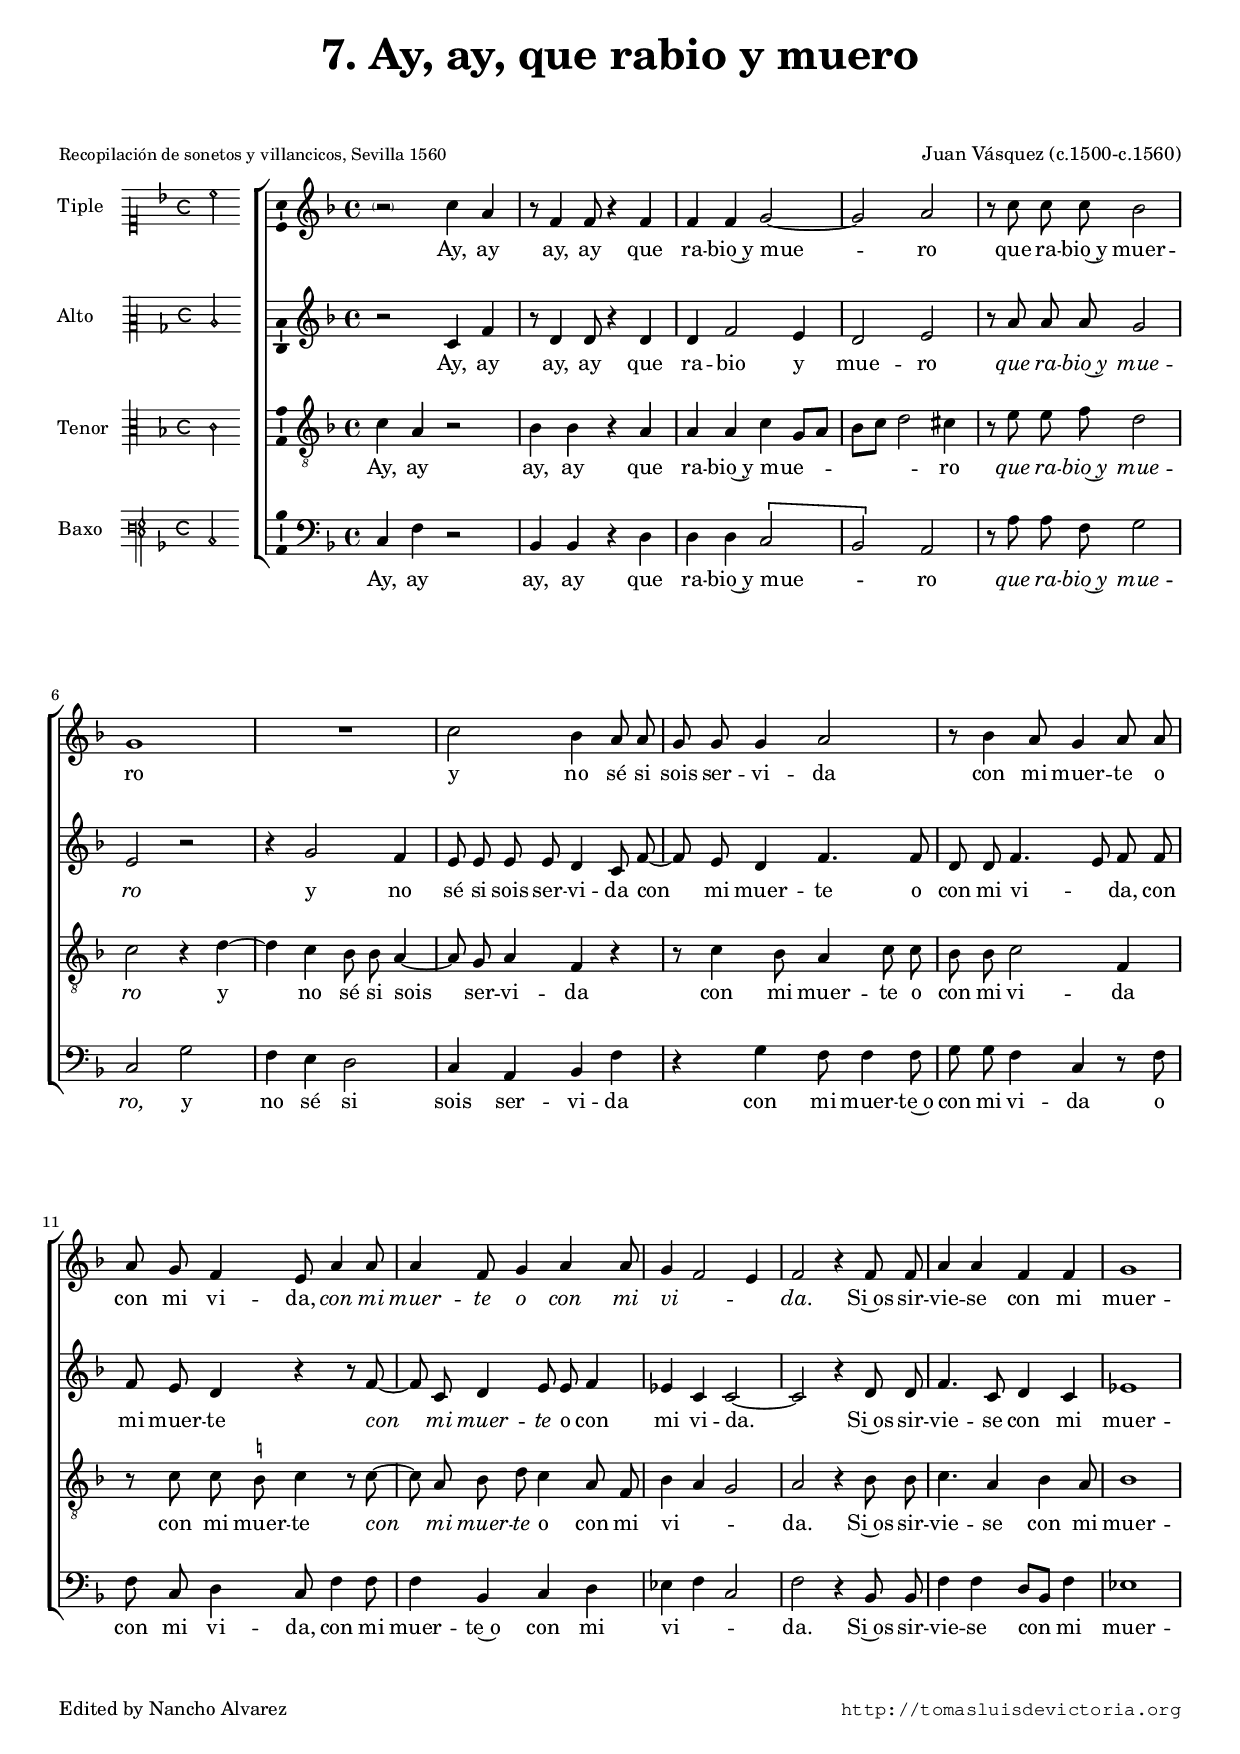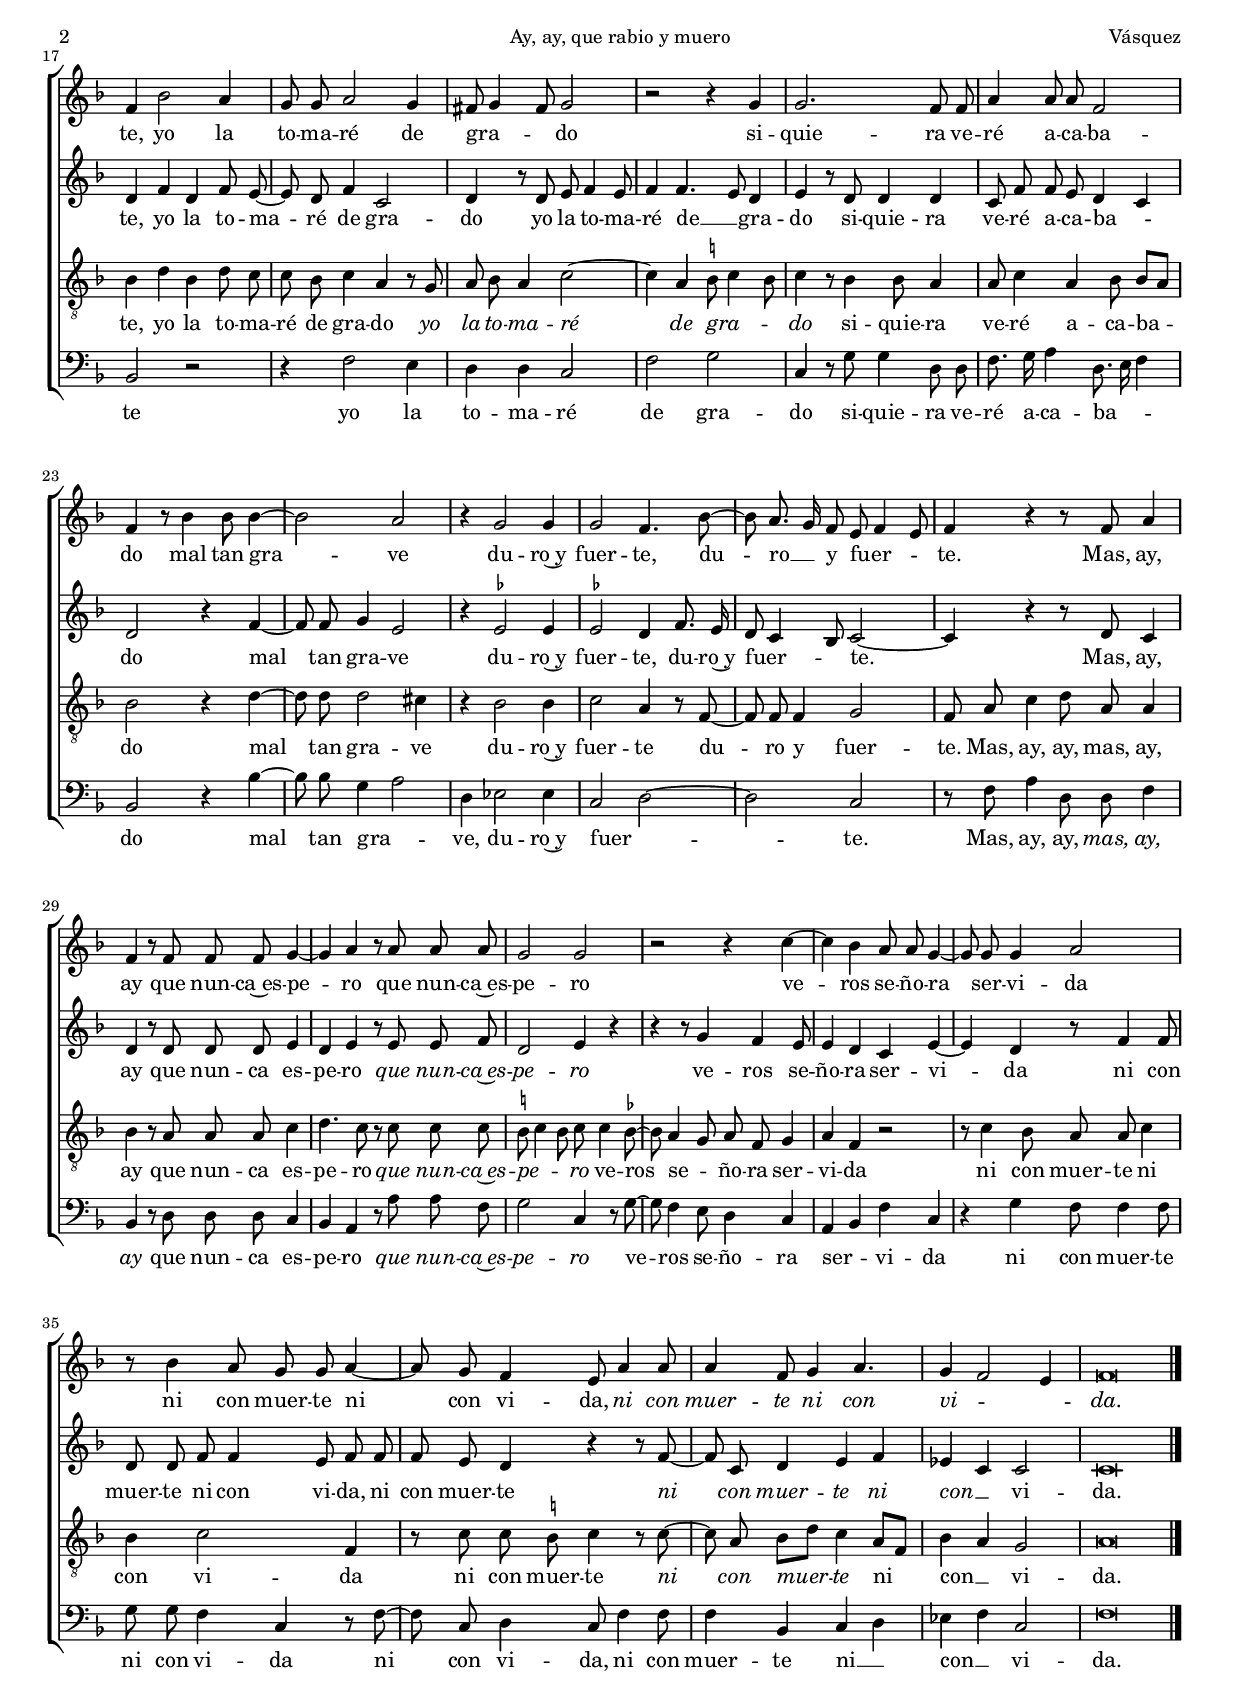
\version "2.18.0"

#(set-default-paper-size "a4")
#(set-global-staff-size 16.6)
#(ly:set-option 'point-and-click #f)
%mobile -s15.5 -i3.1

italicas=\override LyricText.font-shape = #'italic
rectas=\override LyricText.font-shape = #'upright
ss=\once \set suggestAccidentals = ##t
incipitwidth = 20
mtempo={\tempo 4 = 86}
mtempob={\tempo 4 = 43}
mt=#(define-music-function (parser location offset) (number?) ; move lyric text
      #{ \once \override LyricText.X-offset = -$offset #})

htitle="Ay, ay, que rabio y muero"
hcomposer="Vásquez"

\header {
	title=\markup{\fontsize #3 "7. Ay, ay, que rabio y muero"}
	%subtitle=\markup{""}
	subsubtitle=\markup{\null \vspace #2 }
        composer = \markup{"Juan Vásquez (c.1500-c.1560)"}
        pdfauthor=\composer
        %opus="(-)"
	poet=\markup{\smaller "Recopilación de sonetos y villancicos, Sevilla 1560"} 
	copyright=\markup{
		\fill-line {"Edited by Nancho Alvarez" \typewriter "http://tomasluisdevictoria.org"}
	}
%	tagline=""
}

global={\key f \major \time 4/4 \skip 1*39
        \bar "|."
}


cantus=\relative c''{
	\parenthesize r2 % falta
	 c4 a
	r8 f4 f8 r4 f
	f4 f g2 ~
	g2 a
	r8 c c c bes2
	g1
	R1
	c2 bes4 a8 a
	g8 g g4 a2
	r8 bes4 a8 g4 a8 a
	a g f4 e8 a4 a8
	a4 f8 g4 a4 a8
	g4 f2 e4
	f2 r4 f8 f
	a4 a f f
	g1
	f4 bes2 a4
	g8 g a2 g4
	fis8 g4 fis8 g2
	r2 r4 g
	g2. f8 f
	a4 a8 a f2
	f4 r8 bes4 bes8 bes4 ~
	bes2 a
	r4 g2 g4
	g2 f4. bes8 ~
	bes8 a8. g16 f8 e f4 e8
	f4 r r8 f a4
	f4 r8 f f f g4 ~
	g4 a r8 a a a
	g2 g
	r2 r4 c ~
	c4 bes a8 a g4 ~
	g8 g g4 a2
	r8 bes4 a8 g g a4 ~
	a8 g f4 e8 a4 a8
	a4 f8 g4 a4.
	g4 f2 e4
	f\breve*1/2
}

altus=\relative c'{
	r2 c4 f
	r8 d4 d8 r4 d
	d4 f2 e4
	d2 e
	r8 a a a g2
	e r
	r4 g2 f4
	e8 e e e d4 c8 f ~
	f8 e d4 f4. f8
	d8 d f4. e8 f f
	f e d4 r4 r8 f ~
	f8 c d4	e8 e f4
	ees4 c c2 ~
	c r4 d8 d
	f4. c8 d4 c
	ees1
	d4 f d f8 e ~
	e8 d f4 c2
	d4 r8 d e f4 e8
	f4 f4. e8 d4
	e4 r8 d d4 d
	c8 f f e d4 c
	d2 r4 f4 ~
	f8 f g4 e2
	r4 \ss ees2 ees4
	\ss ees2 d4 f8. \ss ees16
	d8 c4 bes8 c2 ~ % \ss b
	c4 r r8 d c4
	d4 r8 d d d e4
	d4 e r8 e e f
	d2 e4 r4
	r4 r8 g4 f4 e8
	e4 d c e ~
	e d r8 f4 f8
	d d f f4 e8 f f
	f e d4 r4 r8 f ~
	f c d4 e f
	ees4 c c2
	c\breve*1/2
}

tenor=\relative c'{
	c4 a r2
	bes4 bes r a
	a a c g8[ a]
	bes8[ c] d2 cis4
	r8 e e f d2
	c r4 d ~
	d c bes8 bes a4 ~
	a8 g a4 f r
	r8 c'4 bes8 a4 c8 c
	bes bes c2 f,4
	r8 c' c \ss b c4 r8 c ~
	c a bes d c4 a8 f
	bes4 a g2
	a2 r4 bes8 bes
	c4. a4 bes4 a8
	bes1
	bes4 d bes d8 c
	c8 bes c4 a4 r8 g
	a8 bes a4 c2 ~
	c4 a \ss b8 c4 b8
	c4 r8 bes4 bes8 a4
	a8 c4 a4 bes8 bes[ a]
	bes2 r4 d4 ~
	d8 d d2 cis4
	r4 bes2 bes4
	c2 a4 r8 f ~
	f8 f f4 g2
	f8 a c4 d8 a a4
	bes4 r8 a a a c4
	d4. c8 r8 c c c % d4. \ss cis8
	\ss b8 c4 b8 c8 c4 \ss bes8 ~
	bes8 a4 g8 a8 f g4
	a4 f r2
	r8 c'4 bes8 a a c4
	bes4 c2 f,4
	r8 c' c \ss b c4 r8 c ~
	c8 a bes[ d] c4 a8[ f]
	bes4 a g2
	a\breve*1/2
}

bassus=\relative c{
	c4 f r2
	bes,4 bes r4 d
	d d \[c2
	bes\] a
	r8 a' a f g2
	c,2 g'
	f4 e d2
	c4 a bes f'
	r4 g f8 f4 f8
	g8 g f4 c r8 f
	f c d4 c8 f4 f8
	f4 bes, c d
	ees f c2
	f r4 bes,8 bes
	f'4 f d8[ bes] f'4
	ees1
	bes2 r
	r4 f'2 e4
	d4 d c2
	f g
	c,4 r8 g' g4 d8 d
	f8. g16 a4 d,8. e16 f4 % \ss ees
	bes,2 r4 bes' ~
	bes8 bes g4 a2
	d,4 ees2 ees4
	c2 d ~
	d c
	r8 f a4 d,8 d f4
	bes,4 r8 d d d c4
	bes4 a r8 a' a f
	g2 c,4 r8 g' ~
	g8 f4 e8 d4 c
	a bes f' c
	r4 g' f8 f4 f8
	g g f4 c r8 f ~
	f c d4 c8 f4 f8
	f4 bes, c d
	ees f c2
	f\breve*1/2
}

textocantus=\lyricmode{
Ay, ay
ay, ay
que ra -- bio~y mue -- ro
que ra -- bio~y muer -- ro
y no sé si sois ser -- vi -- da
con mi muer -- te o con mi vi -- da,
\italicas
con mi muer -- te o con mi vi -- _ _ da.
\rectas
Si~os sir -- vie -- se con mi muer -- te,
yo la to -- ma -- ré de gra -- _ _ do
si -- quie -- ra ve -- ré a -- ca -- ba -- do
mal tan gra -- ve
du -- ro~y fuer -- te,
du -- ro __ _ y fuer -- _ _ te.
Mas, ay, ay
que nun -- ca~es -- pe -- ro
que nun -- ca~es -- pe -- ro
ve -- ros se -- ño -- ra ser -- vi -- da
ni con muer -- te ni con vi -- da,
\italicas
ni con muer -- te ni con vi -- _ _ da.
}

textoaltus=\lyricmode{
Ay, ay
ay, ay
que ra -- bio y mue -- ro
\italicas
que ra -- bio~y mue -- ro
\rectas
y no sé si sois ser -- vi -- da
con mi muer -- te o con mi vi -- _ da,
con mi muer -- te
\italicas
con mi muer -- te
\rectas
o con mi vi -- da.
Si~os sir -- vie -- se con mi muer -- te,
yo la to -- ma -- ré de gra -- do
yo la to -- ma -- ré de __ _ gra -- do
si -- quie -- ra ve -- ré a -- ca -- ba -- _ do
mal tan gra -- ve
du -- ro~y fuer -- te,
du -- ro~y fuer -- _ _ te.
Mas, ay, ay
que nun -- ca es -- pe -- ro
\italicas
que nun -- ca~es -- pe -- ro
\rectas
ve -- ros se -- ño -- ra ser -- vi -- da
ni con muer -- te ni con vi -- da,
ni con muer -- te
\italicas
ni con muer -- te ni con __ _ % ni con vi -- da
\rectas
vi -- da.
}

textotenor=\lyricmode{
Ay, ay
ay, ay
que ra -- bio~y mue -- _ _ _ ro
\italicas
que ra -- bio~y mue -- ro
\rectas
y no sé si sois ser -- vi -- da
con mi muer -- te o con mi vi -- da
con mi muer -- te
\italicas
con mi muer -- te
\rectas
o con mi vi -- _ _ da.
Si~os sir -- vie -- se con mi muer -- te,
yo la to -- ma -- ré de gra -- do
\italicas
yo la to -- ma -- ré de gra -- _ _ do
\rectas
si -- quie -- ra ve -- ré a -- ca -- ba -- do
mal tan gra -- ve
du -- ro~y fuer -- te
du -- ro y fuer -- te.
Mas, ay, ay, mas, ay, ay
que nun -- ca es -- pe -- ro
\italicas
que nun -- ca~es -- pe -- _ _ ro
\rectas
ve -- ros se -- _ ño -- ra ser -- vi -- da
ni con muer -- te ni con vi -- da
ni con muer -- te
\italicas
ni con muer -- te
\rectas
ni con __ _ vi -- da.
}

textobassus=\lyricmode{
Ay, ay
ay, ay
que ra -- bio~y mue -- _ ro
\italicas
que ra -- bio~y mue -- ro,
\rectas
y no sé si sois ser -- vi -- da
con mi muer -- te~o con mi vi -- da
o con mi vi -- da,
con mi muer -- te~o con mi vi -- _ _ da.
Si~os sir -- vie -- se con mi muer -- te
yo la to -- ma -- ré de gra -- do
si -- quie -- ra ve -- ré a -- ca -- ba -- _ _ do
mal tan gra -- _ ve,
du -- ro~y fuer -- _ te.
Mas, ay, ay,
\italicas mas, ay, ay \rectas
que nun -- ca es -- pe -- ro
\italicas
que nun -- ca~es -- pe -- ro
\rectas
ve -- ros se -- ño -- ra ser -- _ vi -- da
ni con muer -- te ni con vi -- da
ni con vi -- da,
ni con muer -- te ni __ _ con __ _ vi -- da.

}


incipitcantus=\markup{
	\score{
		{ 
		\set Staff.instrumentName="Tiple   "
		\override NoteHead.style = #'neomensural
		\override Staff.TimeSignature.style = #'neomensural
		\cadenzaOn 
		\clef "petrucci-c1"
		\key f \major
		\time 4/4
		c''2
		} 

	\layout { line-width=\incipitwidth indent = 0 }
	}
}

incipitaltus=\markup{
	\score{
		{ 
		\set Staff.instrumentName="Alto     "
		\override NoteHead.style = #'neomensural 
		\override Staff.TimeSignature.style = #'neomensural
		\cadenzaOn 
		\clef "petrucci-c2"
		\key f \major
		\time 4/4
                c'2
		} 
	\layout { line-width=\incipitwidth indent = 0 }
	}
}


incipittenor=\markup{
	\score{
		{ 
		\set Staff.instrumentName="Tenor  "
		\override NoteHead.style = #'neomensural 
		\override Staff.TimeSignature.style = #'neomensural
		\cadenzaOn 
		\clef "petrucci-c3"
		\key f \major
		\time 4/4
                c'2
		} 
	\layout { line-width=\incipitwidth indent=0 }
	}
}

incipitbassus=\markup{
	\score{
		{ 
		\set Staff.instrumentName="Baxo   "
		\override NoteHead.style = #'neomensural
		\override Staff.TimeSignature.style = #'neomensural
		\cadenzaOn 
		\clef "petrucci-f3"
		\key f \major
		\time 4/4
                c2
		} 
	\layout { line-width=\incipitwidth indent = 0 }
	}
}

%\layout {
%       \context {\Voice
%               \remove Ligature_bracket_engraver
%               \consists Mensural_ligature_engraver
%       }
%       line-width=\incipitwidth
%       indent = 0
%}

\score {\transpose c' c'{
\new ChoirStaff<<

	\new Staff <<\global
	\new Voice="v1" {
		\set Staff.instrumentName=\incipitcantus
		\clef "treble"
		\cantus }
	\new Lyrics \lyricsto "v1" {\textocantus }
	>>

	\new Staff <<\global
	\new Voice="v2" {
		\set Staff.instrumentName=\incipitaltus
		\clef "treble"
		\altus }
	\new Lyrics \lyricsto "v2" {\textoaltus }
	>>
	
	\new Staff <<\global
	\new Voice="v3" {
		\set Staff.instrumentName=\incipittenor
		\clef "G_8"
		\tenor }
	\new Lyrics \lyricsto "v3" {\textotenor }
	>>

	\new Staff <<\global
	\new Voice="v4" {
		\set Staff.instrumentName=\incipitbassus
		\clef "bass"
		\bassus }
	\new Lyrics \lyricsto "v4" {\textobassus }
	>>
	
>>

	} % transpose

\layout{ 
	\context {\Lyrics 
		\override VerticalAxisGroup.staff-affinity = #UP
		\override VerticalAxisGroup.nonstaff-relatedstaff-spacing =
			#'((basic-distance . 0) (minimum-distance . 0) (padding . .6))
		\override LyricText.font-size = #1.2
		\override LyricHyphen.minimum-distance = #0.5
	}
	\context {\Score 
		tempoHideNote = ##t
		\override BarNumber.padding = #2 
	}
	\context {\Voice 
		%melismaBusyProperties = #'()
		autoBeaming = ##f
	}
	\context {\Staff 
                %\RemoveEmptyStaves
                %\override VerticalAxisGroup.remove-first = ##t
		\override VerticalAxisGroup.staff-staff-spacing =
			#'((basic-distance . 11) (minimum-distance . 0) (padding . 1))
		\consists Ambitus_engraver 
		\override LigatureBracket.padding = #1
	}
}

%\midi { \mtempo }

}


\paper{
	evenHeaderMarkup=\markup  \fill-line { \fromproperty #'page:page-number-string \htitle \hcomposer }
	oddHeaderMarkup= \markup  \fill-line { \on-the-fly #not-first-page \hcomposer \on-the-fly #not-first-page \htitle \on-the-fly #not-first-page \fromproperty #'page:page-number-string }
	%system-count=20
	%page-count = 8
	%systems-per-page = 3
	ragged-last-bottom = ##f
	indent=3.5\cm
	system-system-spacing =
	#'((basic-distance . 20) (minimum-distance . 0) (padding . 5))
	top-system-spacing = % header
	#'((basic-distance . 9) (minimum-distance . 0) (padding . 0))
	last-bottom-spacing = % footer
	#'((basic-distance . 13) (minimum-distance . 0) (padding . 0))
	markup-system-spacing.padding = #1.5
}
